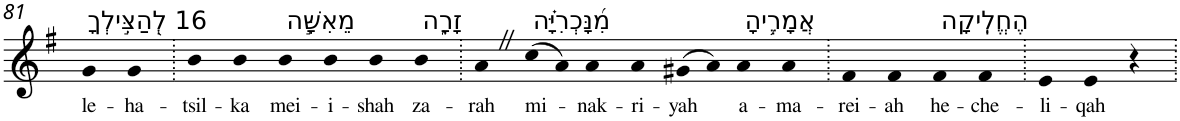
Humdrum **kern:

**kern	**text
*part1	*part1
*staff1	*staff1
*I"Piano	*
*I'Pno	*
!!LO:PB:g=z
*clefG2	*
*k[f#]	*
*G:	*
=81	=81
!LO:TX:a:t=16 לְ֭הַצִּ֣ילְךָ	!
!	!LO:LY:b
4g	le-
!	!LO:LY:b
4g	-ha-
=82.	=82.
!	!LO:LY:b
4b	-tsil-
!	!LO:LY:b
4b	-ka
!LO:TX:a:t=מֵאִשָּׁ֣ה	!
!	!LO:LY:b
4b	mei-
!	!LO:LY:b
4b	-i-
!	!LO:LY:b
4b	-shah
!LO:TX:a:t=זָרָ֑ה	!
!	!LO:LY:b
4b	za-
=83.	=83.
!	!LO:LY:b
4aZ	-rah
!LO:TX:a:t=מִ֝נָּכְרִיָּ֗ה	!
!	!LO:LY:b
(>8cc	mi-
8a)	.
!	!LO:LY:b
4a	-nak-
!	!LO:LY:b
4a	-ri-
!	!LO:LY:b
(>8g#X	-yah
8a)	.
!LO:TX:a:t=אֲמָרֶ֥יהָ	!
!	!LO:LY:b
4a	a-
!	!LO:LY:b
4a	-ma-
=84.	=84.
!	!LO:LY:b
4f#	-rei-
!	!LO:LY:b
4f#	-ah
!LO:TX:a:t=הֶחֱלִֽיקָה	!
!	!LO:LY:b
4f#	he-
!	!LO:LY:b
4f#	-che-
=85.	=85.
!	!LO:LY:b
4e	-li-
!	!LO:LY:b
4e	-qah
4r	.
=.	=.
*-	*-
